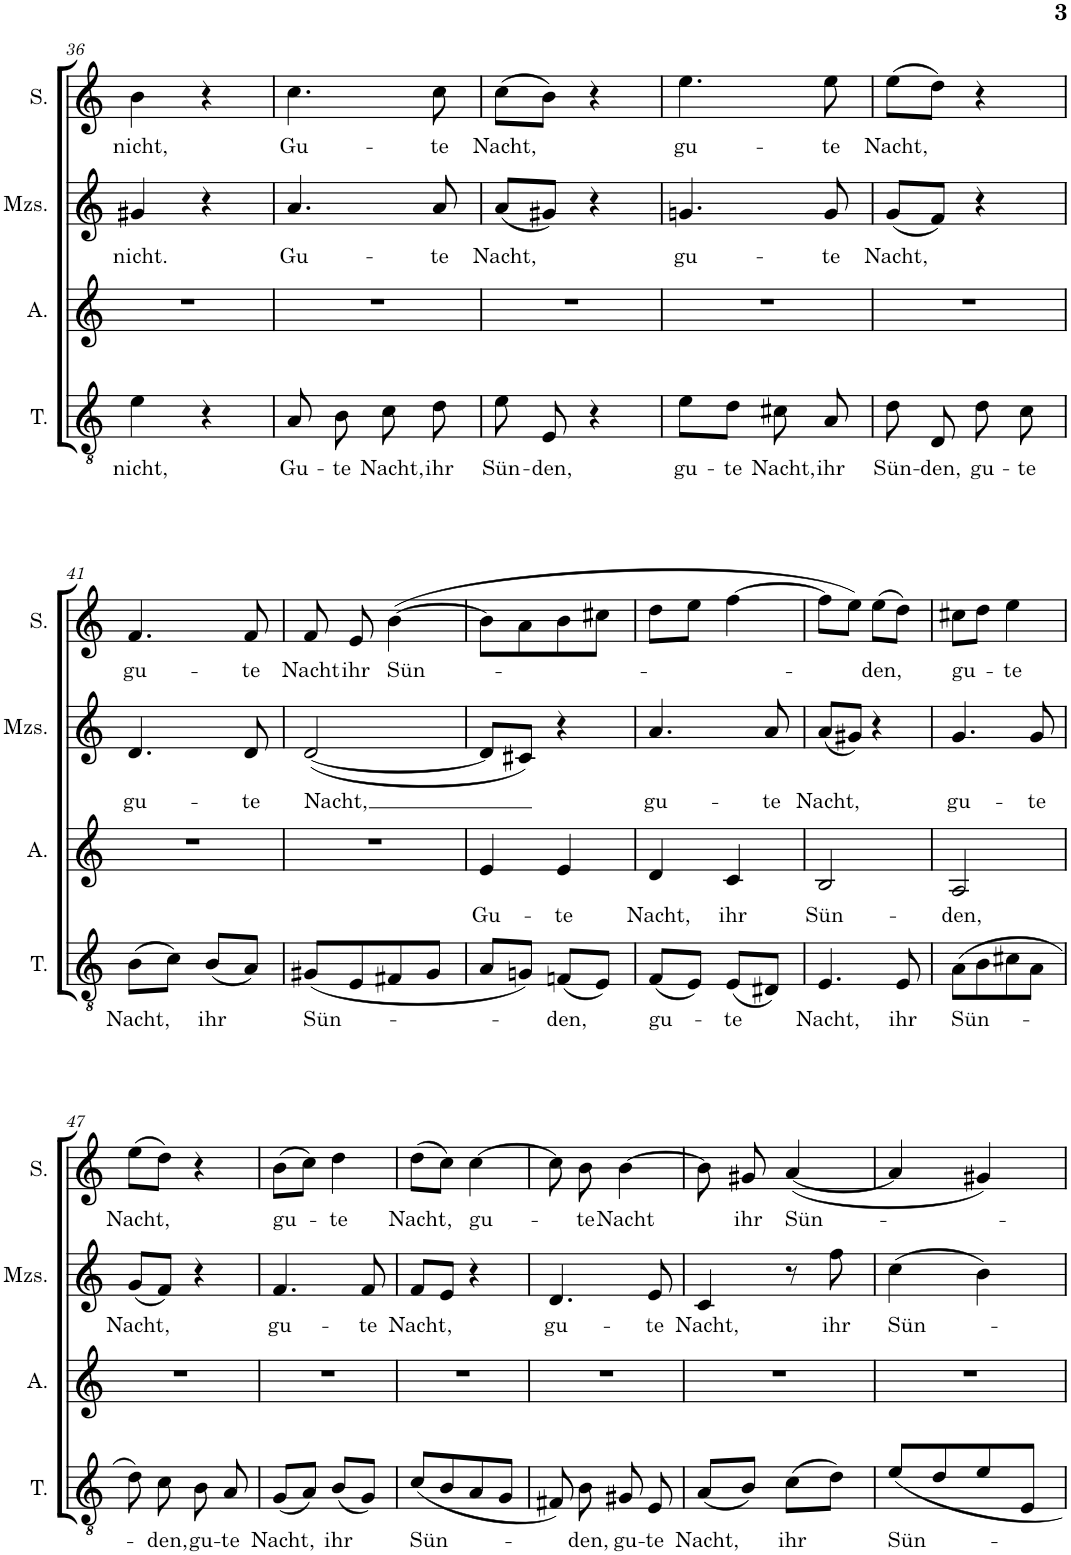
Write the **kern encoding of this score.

**kern	**text	**kern	**text	**kern	**text	**kern	**text
*part4	*part4	*part3	*part3	*part2	*part2	*part1	*part1
*staff4	*staff4	*staff3	*staff3	*staff2	*staff2	*staff1	*staff1
*I"Ténor	*	*I"Alto	*	*I"Mezzo-Soprano	*	*I"Soprano	*
*I'T.	*	*I'A.	*	*I'Mzs.	*	*I'S.	*
!!LO:PB:g=z
*clefGv2	*	*clefG2	*	*clefG2	*	*clefG2	*
*k[]	*	*k[]	*	*k[]	*	*k[]	*
*M2/4	*	*M2/4	*	*M2/4	*	*M2/4	*
=36	=36	=36	=36	=36	=36	=36	=36
!	!LO:LY:b	!	!	!	!LO:LY:b	!	!LO:LY:b
4e\	nicht,	2r	.	4g#X/	nicht.	4b\	nicht,
4r	.	.	.	4r	.	4r	.
=37	=37	=37	=37	=37	=37	=37	=37
!	!LO:LY:b	!	!	!	!LO:LY:b	!	!LO:LY:b
8A/	Gu-	2r	.	4.a/	Gu-	4.cc\	Gu-
!	!LO:LY:b	!	!	!	!	!	!
8B\	-te	.	.	.	.	.	.
!	!LO:LY:b	!	!	!	!	!	!
8c\	Nacht,	.	.	.	.	.	.
!	!LO:LY:b	!	!	!	!LO:LY:b	!	!LO:LY:b
8d\	ihr	.	.	8a/	-te	8cc\	-te
=38	=38	=38	=38	=38	=38	=38	=38
!	!LO:LY:b	!	!	!	!LO:LY:b	!	!LO:LY:b
8e\	Sün-	2r	.	(8a/L	Nacht,	(8cc\L	Nacht,
!	!LO:LY:b	!	!	!	!	!	!
8E/	-den,	.	.	8g#X/J)	.	8b\J)	.
4r	.	.	.	4r	.	4r	.
=39	=39	=39	=39	=39	=39	=39	=39
!	!LO:LY:b	!	!	!	!LO:LY:b	!	!LO:LY:b
8e\L	gu-	2r	.	4.gn/	gu-	4.ee\	gu-
!	!LO:LY:b	!	!	!	!	!	!
8d\J	-te	.	.	.	.	.	.
!	!LO:LY:b	!	!	!	!	!	!
8c#X\	Nacht,	.	.	.	.	.	.
!	!LO:LY:b	!	!	!	!LO:LY:b	!	!LO:LY:b
8A/	ihr	.	.	8g/	-te	8ee\	-te
=40	=40	=40	=40	=40	=40	=40	=40
!	!LO:LY:b	!	!	!	!LO:LY:b	!	!LO:LY:b
8d\	Sün-	2r	.	(8g/L	Nacht,	(8ee\L	Nacht,
!	!LO:LY:b	!	!	!	!	!	!
8D/	-den,	.	.	8f/J)	.	8dd\J)	.
!	!LO:LY:b	!	!	!	!	!	!
8d\	gu-	.	.	4r	.	4r	.
!	!LO:LY:b	!	!	!	!	!	!
8c\	-te	.	.	.	.	.	.
!!LO:LB:g=z
=41	=41	=41	=41	=41	=41	=41	=41
!	!LO:LY:b	!	!	!	!LO:LY:b	!	!LO:LY:b
(8B\L	Nacht,	2r	.	4.d/	gu-	4.f/	gu-
8c\J)	.	.	.	.	.	.	.
!	!LO:LY:b	!	!	!	!	!	!
(8B/L	ihr	.	.	.	.	.	.
!	!	!	!	!	!LO:LY:b	!	!LO:LY:b
8A/J)	.	.	.	8d/	-te	8f/	-te
=42	=42	=42	=42	=42	=42	=42	=42
!	!LO:LY:b	!	!	!	!LO:LY:b	!	!LO:LY:b
(8G#X/L	Sün-	2r	.	([2d/	Nacht,	8f/	Nacht
!	!	!	!	!	!	!	!LO:LY:b
8E/	.	.	.	.	.	8e/	ihr
!	!	!	!	!	!	!	!LO:LY:b
8F#X/	.	.	.	.	.	([4b\	Sün-
8G#/J	.	.	.	.	.	.	.
=43	=43	=43	=43	=43	=43	=43	=43
!	!	!	!LO:LY:b	!	!	!	!
8A/L	.	4e/	Gu-	8d/L]	.	8b\L]	.
8Gn/J)	.	.	.	8c#X/J)	.	8a\	.
!	!LO:LY:b	!	!LO:LY:b	!	!	!	!
(8Fn/L	-den,	4e/	-te	4r	.	8b\	.
8E/J)	.	.	.	.	.	8cc#X\J	.
=44	=44	=44	=44	=44	=44	=44	=44
!	!LO:LY:b	!	!LO:LY:b	!	!LO:LY:b	!	!
(8F/L	gu-	4d/	Nacht,	4.a/	gu-	8dd\L	.
8E/J)	.	.	.	.	.	8ee\J	.
!	!LO:LY:b	!	!LO:LY:b	!	!	!	!
(8E/L	-te	4c/	ihr	.	.	[4ff\	.
!	!	!	!	!	!LO:LY:b	!	!
8D#X/J)	.	.	.	8a/	-te	.	.
=45	=45	=45	=45	=45	=45	=45	=45
!	!LO:LY:b	!	!LO:LY:b	!	!LO:LY:b	!	!
4.E/	Nacht,	2B/	Sün-	(8a/L	Nacht,	8ff\L]	.
.	.	.	.	8g#X/J)	.	8ee\J)	.
!	!	!	!	!	!	!	!LO:LY:b
.	.	.	.	4r	.	(8ee\L	-den,
!	!LO:LY:b	!	!	!	!	!	!
8E/	ihr	.	.	.	.	8dd\J)	.
=46	=46	=46	=46	=46	=46	=46	=46
!	!LO:LY:b	!	!LO:LY:b	!	!LO:LY:b	!	!LO:LY:b
(8A\L	Sün-	2A/	-den,	4.g/	gu-	8cc#X\L	gu-
8B\	.	.	.	.	.	8dd\J	.
!	!	!	!	!	!	!	!LO:LY:b
8c#X\	.	.	.	.	.	4ee\	-te
!	!	!	!	!	!LO:LY:b	!	!
8A\J	.	.	.	8g/	-te	.	.
!!LO:LB:g=z
=47	=47	=47	=47	=47	=47	=47	=47
!	!	!	!	!	!LO:LY:b	!	!LO:LY:b
8d\)	.	2r	.	(8g/L	Nacht,	(8ee\L	Nacht,
!	!LO:LY:b	!	!	!	!	!	!
8c\	-den,	.	.	8f/J)	.	8dd\J)	.
!	!LO:LY:b	!	!	!	!	!	!
8B\	gu-	.	.	4r	.	4r	.
!	!LO:LY:b	!	!	!	!	!	!
8A/	-te	.	.	.	.	.	.
=48	=48	=48	=48	=48	=48	=48	=48
!	!LO:LY:b	!	!	!	!LO:LY:b	!	!LO:LY:b
(8G/L	Nacht,	2r	.	4.f/	gu-	(8b\L	gu-
8A/J)	.	.	.	.	.	8cc\J)	.
!	!LO:LY:b	!	!	!	!	!	!LO:LY:b
(8B/L	ihr	.	.	.	.	4dd\	-te
!	!	!	!	!	!LO:LY:b	!	!
8G/J)	.	.	.	8f/	-te	.	.
=49	=49	=49	=49	=49	=49	=49	=49
!	!LO:LY:b	!	!	!	!LO:LY:b	!	!LO:LY:b
(8c/L	Sün-	2r	.	8f/L	Nacht,	(8dd\L	Nacht,
8B/	.	.	.	8e/J	.	8cc\J)	.
!	!	!	!	!	!	!	!LO:LY:b
8A/	.	.	.	4r	.	[4cc\	gu-
8G/J	.	.	.	.	.	.	.
=50	=50	=50	=50	=50	=50	=50	=50
!	!	!	!	!	!LO:LY:b	!	!
8F#X/)	.	2r	.	4.d/	gu-	8cc\]	.
!	!LO:LY:b	!	!	!	!	!	!LO:LY:b
8B\	-den,	.	.	.	.	8b\	-te
!	!LO:LY:b	!	!	!	!	!	!LO:LY:b
8G#X/	gu-	.	.	.	.	[4b\	Nacht
!	!LO:LY:b	!	!	!	!LO:LY:b	!	!
8E/	-te	.	.	8e/	-te	.	.
=51	=51	=51	=51	=51	=51	=51	=51
!	!LO:LY:b	!	!	!	!LO:LY:b	!	!
(8A/L	Nacht,	2r	.	4c/	Nacht,	8b\]	.
!	!	!	!	!	!	!	!LO:LY:b
8B/J)	.	.	.	.	.	8g#X/	ihr
!	!LO:LY:b	!	!	!	!	!	!LO:LY:b
(8c\L	ihr	.	.	8r	.	([4a/	Sün-
!	!	!	!	!	!LO:LY:b	!	!
8d\J)	.	.	.	8ff\	ihr	.	.
=52	=52	=52	=52	=52	=52	=52	=52
!	!LO:LY:b	!	!	!	!LO:LY:b	!	!
8e/L	Sün-	2r	.	(4cc\	Sün-	4a/]	.
8d/	.	.	.	.	.	.	.
8e/	.	.	.	4b\)	.	4g#X/)	.
8E/J	.	.	.	.	.	.	.
=	=	=	=	=	=	=	=
*-	*-	*-	*-	*-	*-	*-	*-
